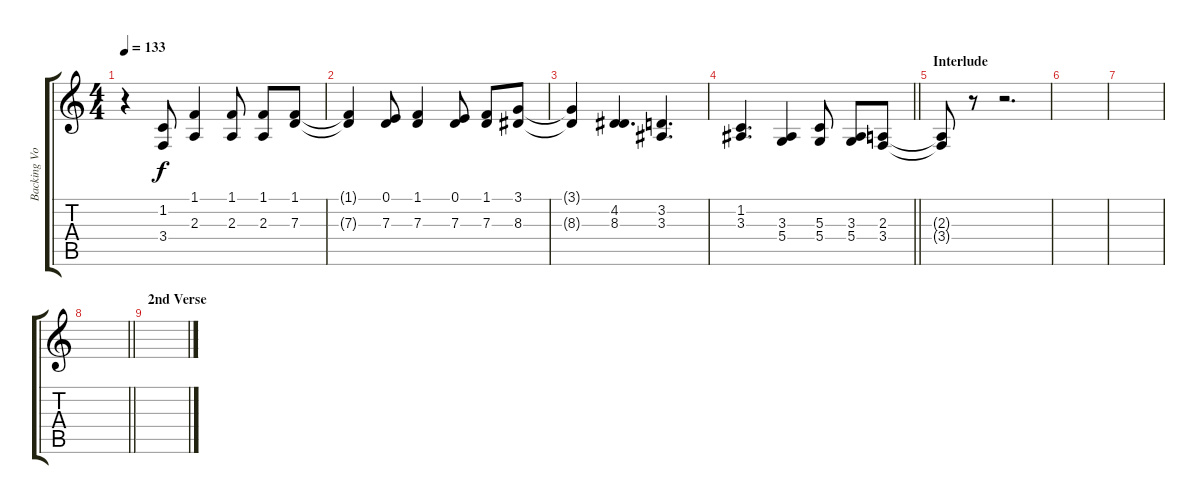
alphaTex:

\track ("Backing Vocals" "Backing Vo") {instrument clarinet}
\staff {score tabs}
\tuning (E4 B3 G3 D3 A2 E2) {hide}
\ts (4 4)
\tempo 133
\clef g2
\ks c
r.4{dy f} (1.2 3.4).8 (1.1 2.3).4 (1.1 2.3).8 (1.1 2.3).8 (1.1 7.3).8 |
(1.1{t} 7.3{t}).4 (0.1 7.3).8 (1.1 7.3).4 (0.1 7.3).8 (1.1 7.3).8 (3.1 8.3).8 |
(3.1{t} 8.3{t}).4 (4.2 8.3).4{d} (3.2 3.3).4{d} |
\barLineRight lightlight
(1.2 3.3).4{d} (3.3 5.4).4 (5.3 5.4).8 (3.3 5.4).8 (2.3 3.4).8 |
\section ("" "Interlude")
(2.3{t} 3.4{t}).8 r.8 r.2{d} |
|
|
\barLineRight lightlight
|
\section ("" "2nd Verse")
